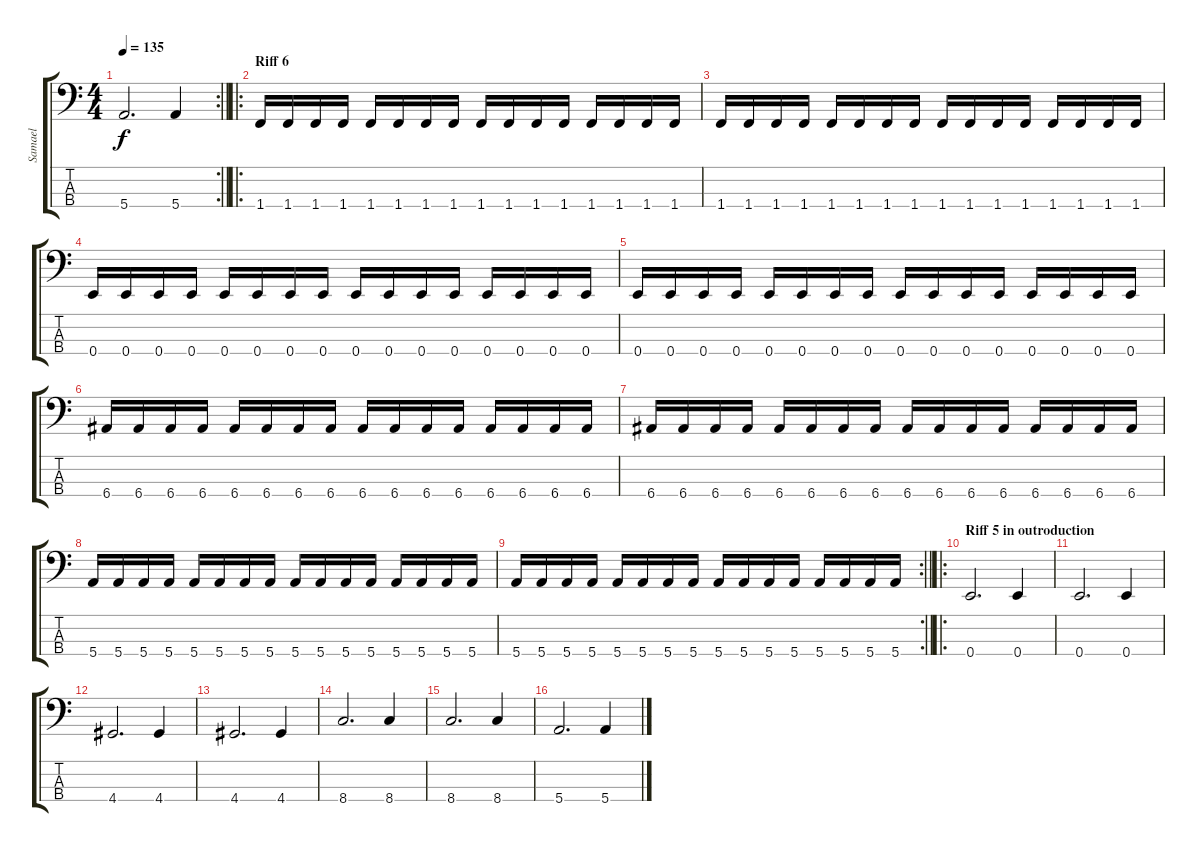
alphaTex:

\track ("Samael" "Samael") {instrument electricbassfinger}
\staff {score tabs}
\tuning (G2 D2 A1 E1) {hide}
\rc 2
\ts (4 4)
\tempo 135
\clef f4
\barLineRight lightlight
\ks c
5.4.2{d dy f} 5.4.4 |
\ro
\section ("" "Riff 6")
1.4.16 1.4.16 1.4.16 1.4.16 1.4.16 1.4.16 1.4.16 1.4.16 1.4.16 1.4.16 1.4.16 1.4.16 1.4.16 1.4.16 1.4.16 1.4.16 |
1.4.16 1.4.16 1.4.16 1.4.16 1.4.16 1.4.16 1.4.16 1.4.16 1.4.16 1.4.16 1.4.16 1.4.16 1.4.16 1.4.16 1.4.16 1.4.16 |
0.4.16 0.4.16 0.4.16 0.4.16 0.4.16 0.4.16 0.4.16 0.4.16 0.4.16 0.4.16 0.4.16 0.4.16 0.4.16 0.4.16 0.4.16 0.4.16 |
0.4.16 0.4.16 0.4.16 0.4.16 0.4.16 0.4.16 0.4.16 0.4.16 0.4.16 0.4.16 0.4.16 0.4.16 0.4.16 0.4.16 0.4.16 0.4.16 |
6.4.16 6.4.16 6.4.16 6.4.16 6.4.16 6.4.16 6.4.16 6.4.16 6.4.16 6.4.16 6.4.16 6.4.16 6.4.16 6.4.16 6.4.16 6.4.16 |
6.4.16 6.4.16 6.4.16 6.4.16 6.4.16 6.4.16 6.4.16 6.4.16 6.4.16 6.4.16 6.4.16 6.4.16 6.4.16 6.4.16 6.4.16 6.4.16 |
5.4.16 5.4.16 5.4.16 5.4.16 5.4.16 5.4.16 5.4.16 5.4.16 5.4.16 5.4.16 5.4.16 5.4.16 5.4.16 5.4.16 5.4.16 5.4.16 |
\rc 2
\barLineRight lightlight
5.4.16 5.4.16 5.4.16 5.4.16 5.4.16 5.4.16 5.4.16 5.4.16 5.4.16 5.4.16 5.4.16 5.4.16 5.4.16 5.4.16 5.4.16 5.4.16 |
\ro
\section ("" "Riff 5 in outroduction")
0.4.2{d} 0.4.4 |
0.4.2{d} 0.4.4 |
4.4.2{d} 4.4.4 |
4.4.2{d} 4.4.4 |
8.4.2{d} 8.4.4 |
8.4.2{d} 8.4.4 |
5.4.2{d} 5.4.4
